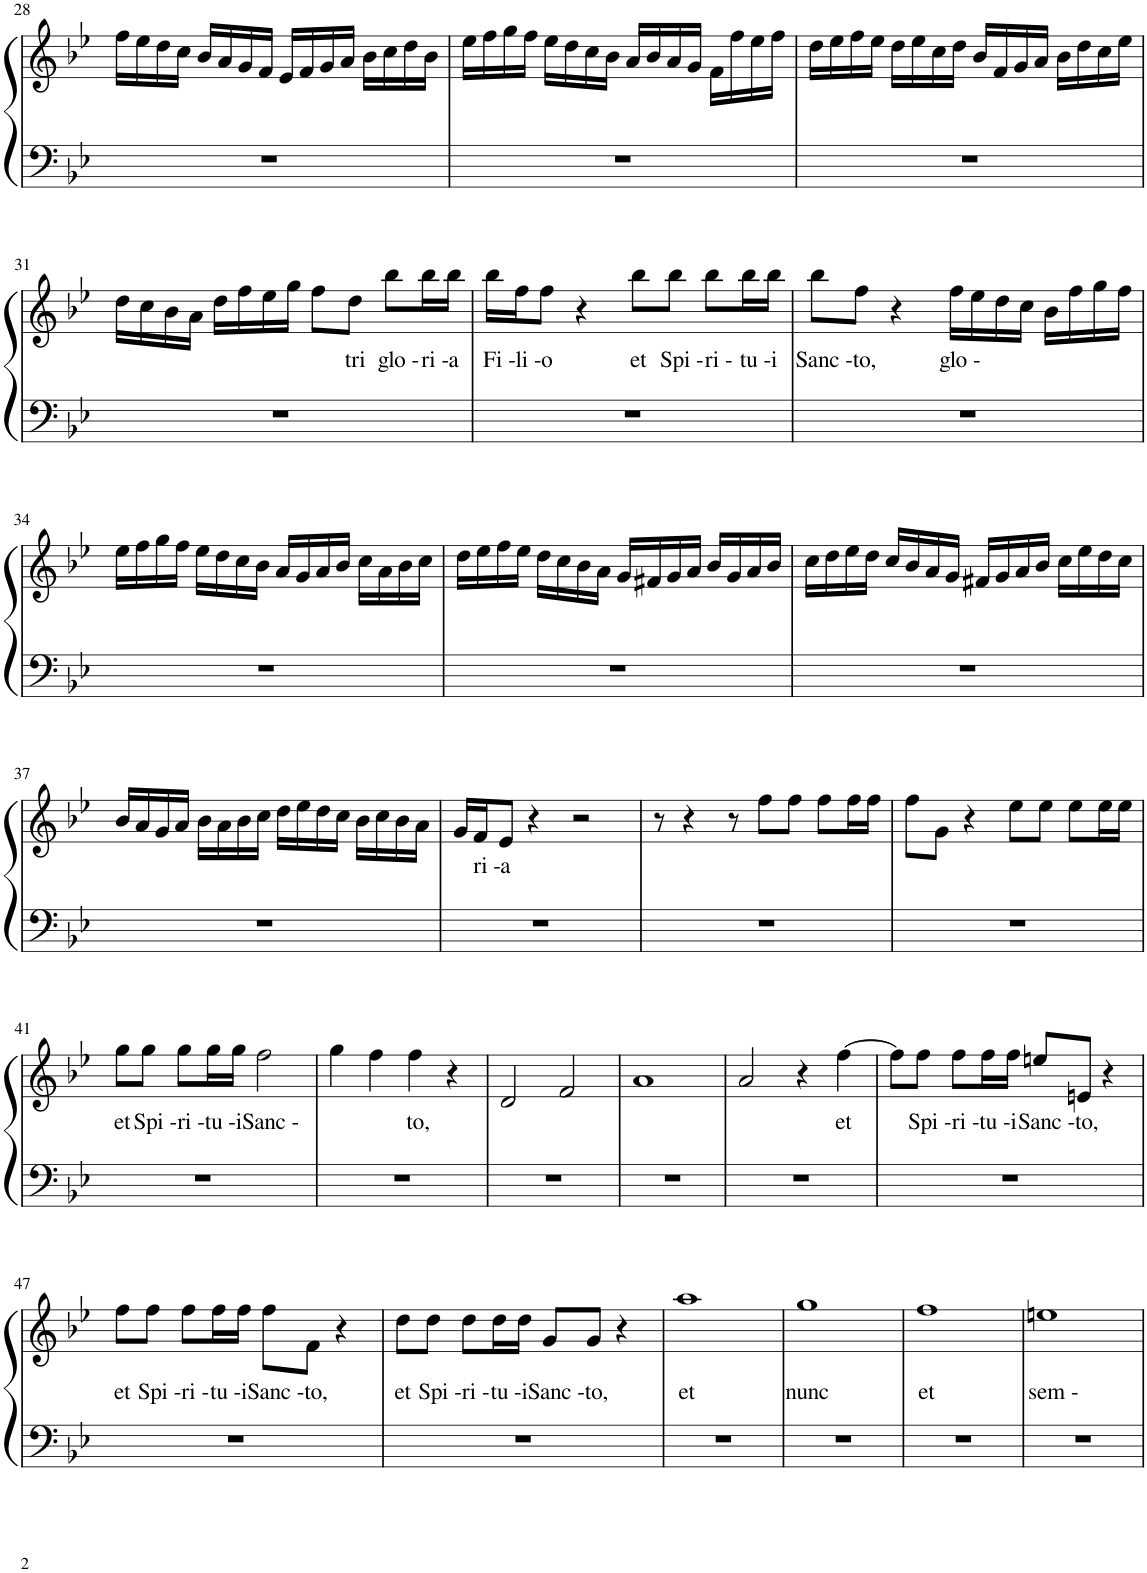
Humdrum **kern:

**kern	**kern	**text
*part1	*part1	*part1
*staff2	*staff1	*staff1
*I"Piano	*	*
*I'Pno.	*	*
!!LO:PB:g=z
*clefF4	*clefG2	*
*k[b-e-]	*k[b-e-]	*
*M4/4	*M4/4	*
*met(c)	*met(c)	*
=28	=28	=28
1r	16ff\LL	.
.	16ee-\	.
.	16dd\	.
.	16cc\JJ	.
.	16b-/LL	.
.	16a/	.
.	16g/	.
.	16f/JJ	.
.	16e-/LL	.
.	16f/	.
.	16g/	.
.	16a/JJ	.
.	16b-\LL	.
.	16cc\	.
.	16dd\	.
.	16b-\JJ	.
=29	=29	=29
1r	16ee-\LL	.
.	16ff\	.
.	16gg\	.
.	16ff\JJ	.
.	16ee-\LL	.
.	16dd\	.
.	16cc\	.
.	16b-\JJ	.
.	16a/LL	.
.	16b-/	.
.	16a/	.
.	16g/JJ	.
.	16f\LL	.
.	16ff\	.
.	16ee-\	.
.	16ff\JJ	.
=30	=30	=30
1r	16dd\LL	.
.	16ee-\	.
.	16ff\	.
.	16ee-\JJ	.
.	16dd\LL	.
.	16ee-\	.
.	16cc\	.
.	16dd\JJ	.
.	16b-/LL	.
.	16f/	.
.	16g/	.
.	16a/JJ	.
.	16b-\LL	.
.	16dd\	.
.	16cc\	.
.	16ee-\JJ	.
!!LO:LB:g=z
=31	=31	=31
1r	16dd\LL	.
.	16cc\	.
.	16b-\	.
.	16a\JJ	.
.	16dd\LL	.
.	16ff\	.
.	16ee-\	.
.	16gg\JJ	.
.	8ff\L	.
!	!	!LO:LY:b
.	8dd\J	tri
!	!	!LO:LY:b
.	8bb-\L	glo -
!	!	!LO:LY:b
.	16bb-\L	ri -
!	!	!LO:LY:b
.	16bb-\JJ	a
=32	=32	=32
!	!	!LO:LY:b
1r	16bb-\LL	Fi -
!	!	!LO:LY:b
.	16ff\J	li -
!	!	!LO:LY:b
.	8ff\J	o
.	4r	.
!	!	!LO:LY:b
.	8bb-\L	et
!	!	!LO:LY:b
.	8bb-\J	Spi -
!	!	!LO:LY:b
.	8bb-\L	ri -
!	!	!LO:LY:b
.	16bb-\L	tu -
!	!	!LO:LY:b
.	16bb-\JJ	i
=33	=33	=33
!	!	!LO:LY:b
1r	8bb-\L	Sanc -
!	!	!LO:LY:b
.	8ff\J	to,
.	4r	.
!	!	!LO:LY:b
.	16ff\LL	glo -
.	16ee-\	.
.	16dd\	.
.	16cc\JJ	.
.	16b-\LL	.
.	16ff\	.
.	16gg\	.
.	16ff\JJ	.
!!LO:LB:g=z
=34	=34	=34
1r	16ee-\LL	.
.	16ff\	.
.	16gg\	.
.	16ff\JJ	.
.	16ee-\LL	.
.	16dd\	.
.	16cc\	.
.	16b-\JJ	.
.	16a/LL	.
.	16g/	.
.	16a/	.
.	16b-/JJ	.
.	16cc\LL	.
.	16a\	.
.	16b-\	.
.	16cc\JJ	.
=35	=35	=35
1r	16dd\LL	.
.	16ee-\	.
.	16ff\	.
.	16ee-\JJ	.
.	16dd\LL	.
.	16cc\	.
.	16b-\	.
.	16a\JJ	.
.	16g/LL	.
.	16f#X/	.
.	16g/	.
.	16a/JJ	.
.	16b-/LL	.
.	16g/	.
.	16a/	.
.	16b-/JJ	.
=36	=36	=36
1r	16cc\LL	.
.	16dd\	.
.	16ee-\	.
.	16dd\JJ	.
.	16cc/LL	.
.	16b-/	.
.	16a/	.
.	16g/JJ	.
.	16f#X/LL	.
.	16g/	.
.	16a/	.
.	16b-/JJ	.
.	16cc\LL	.
.	16ee-\	.
.	16dd\	.
.	16cc\JJ	.
!!LO:LB:g=z
=37	=37	=37
1r	16b-/LL	.
.	16a/	.
.	16g/	.
.	16a/JJ	.
.	16b-\LL	.
.	16a\	.
.	16b-\	.
.	16cc\JJ	.
.	16dd\LL	.
.	16ee-\	.
.	16dd\	.
.	16cc\JJ	.
.	16b-\LL	.
.	16cc\	.
.	16b-\	.
.	16a\JJ	.
=38	=38	=38
1r	16g/LL	.
!	!	!LO:LY:b
.	16f/J	ri -
!	!	!LO:LY:b
.	8e-/J	a
.	4r	.
.	2r	.
=39	=39	=39
1r	8r	.
.	4r	.
.	8r	.
.	8ff\L	.
.	8ff\J	.
.	8ff\L	.
.	16ff\L	.
.	16ff\JJ	.
=40	=40	=40
1r	8ff\L	.
.	8g\J	.
.	4r	.
.	8ee-\L	.
.	8ee-\J	.
.	8ee-\L	.
.	16ee-\L	.
.	16ee-\JJ	.
!!LO:LB:g=z
=41	=41	=41
!	!	!LO:LY:b
1r	8gg\L	et
!	!	!LO:LY:b
.	8gg\J	Spi -
!	!	!LO:LY:b
.	8gg\L	ri -
!	!	!LO:LY:b
.	16gg\L	tu -
!	!	!LO:LY:b
.	16gg\JJ	i
!	!	!LO:LY:b
.	2ff\	Sanc -
=42	=42	=42
1r	4gg\	.
.	4ff\	.
!	!	!LO:LY:b
.	4ff\	to,
.	4r	.
=43	=43	=43
1r	2d/	.
.	2f/	.
=44	=44	=44
1r	1a	.
=45	=45	=45
1r	2a/	.
.	4r	.
!	!	!LO:LY:b
.	[4ff\	et
=46	=46	=46
1r	8ff\L]	.
!	!	!LO:LY:b
.	8ff\J	Spi -
!	!	!LO:LY:b
.	8ff\L	ri -
!	!	!LO:LY:b
.	16ff\L	tu -
!	!	!LO:LY:b
.	16ff\JJ	i
!	!	!LO:LY:b
.	8een/L	Sanc -
!	!	!LO:LY:b
.	8en/J	to,
.	4r	.
!!LO:LB:g=z
=47	=47	=47
!	!	!LO:LY:b
1r	8ff\L	et
!	!	!LO:LY:b
.	8ff\J	Spi -
!	!	!LO:LY:b
.	8ff\L	ri -
!	!	!LO:LY:b
.	16ff\L	tu -
!	!	!LO:LY:b
.	16ff\JJ	i
!	!	!LO:LY:b
.	8ff\L	Sanc -
!	!	!LO:LY:b
.	8f\J	to,
.	4r	.
=48	=48	=48
!	!	!LO:LY:b
1r	8dd\L	et
!	!	!LO:LY:b
.	8dd\J	Spi -
!	!	!LO:LY:b
.	8dd\L	ri -
!	!	!LO:LY:b
.	16dd\L	tu -
!	!	!LO:LY:b
.	16dd\JJ	i
!	!	!LO:LY:b
.	8g/L	Sanc -
!	!	!LO:LY:b
.	8g/J	to,
.	4r	.
=49	=49	=49
!	!	!LO:LY:b
1r	1aa	et
=50	=50	=50
!	!	!LO:LY:b
1r	1gg	nunc
=51	=51	=51
!	!	!LO:LY:b
1r	1ff	et
=52	=52	=52
!	!	!LO:LY:b
1r	1een	sem -
=	=	=
*-	*-	*-
